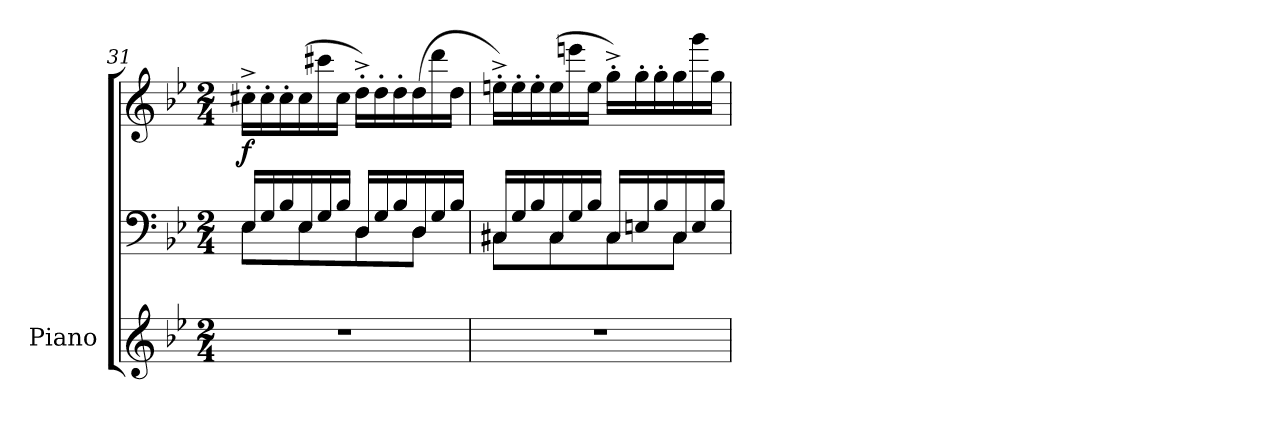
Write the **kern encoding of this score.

**kern	**kern	**kern	**dynam
*part1	*part1	*part1	*part1
*staff3	*staff2	*staff1	*staff1/2/3
*I"Piano	*	*	*
*I'Pno	*	*	*
*clefG2	*clefF4	*clefG2	*
*k[b-e-]	*k[b-e-]	*k[b-e-]	*
*M2/4	*M2/4	*M2/4	*
*	*Xtuplet	*Xtuplet	*
=31	=31	=31	=31
*	*^	*	*
!	!	!	!	!LO:DY:b
2r	24E-/LL	8E-\L	24cc#X'^\LL	f
.	24G/	.	24cc#'\	.
.	24B-/	.	24cc#'\	.
.	24E-/	8E-\	(>24cc#\	.
.	24G/	.	24ccc#X\	.
.	24B-/JJ	.	24cc#\JJ	.
.	24D/LL	8D\	24dd'^\LL)	.
.	24G/	.	24dd'\	.
.	24B-/	.	24dd'\	.
.	24D/	8D\J	(>24dd\	.
.	24G/	.	24ddd\	.
.	24B-/JJ	.	24dd\JJ	.
=32	=32	=32	=32	=32
2r	24C#X/LL	8C#\L	24een'^\LL)	.
.	24G/	.	24ee'\	.
.	24B-/	.	24ee'\	.
.	24C#/	8C#\	(>24ee\	.
.	24G/	.	24eeen\	.
.	24B-/JJ	.	24ee\JJ	.
.	24C#/LL	8C#\	24gg'^\LL)	.
.	24En/	.	24gg'\	.
.	24B-/	.	24gg'\	.
.	24C#/	8C#\J	24gg\	.
.	24E/	.	24ggg\	.
.	24B-/JJ	.	24gg\JJ	.
*	*v	*v	*	*
=	=	=	=
*-	*-	*-	*-
